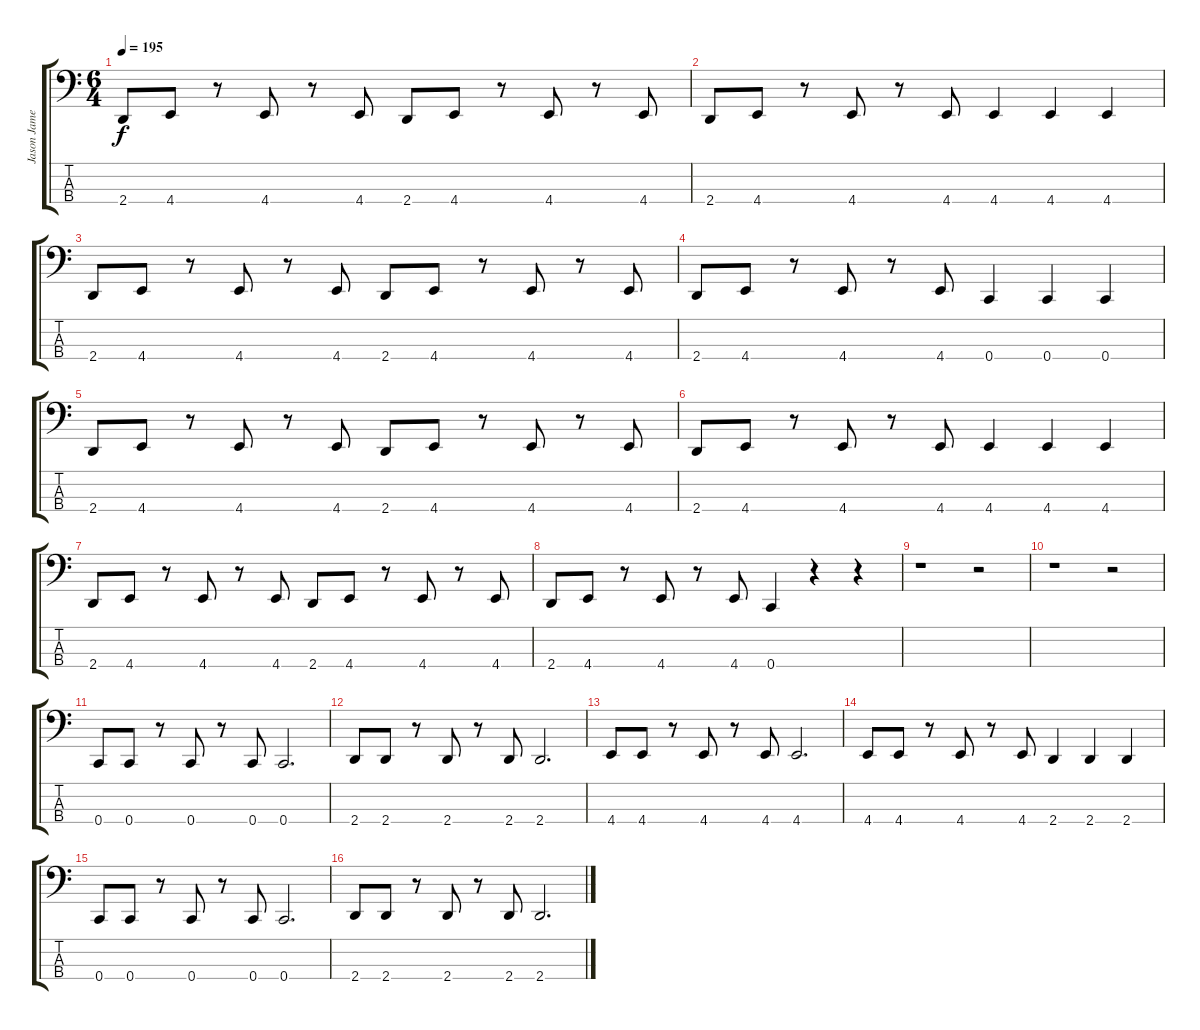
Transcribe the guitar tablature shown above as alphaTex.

\track ("Jason James" "Jason Jame") {instrument electricbasspick}
\staff {score tabs}
\tuning (F2 C2 G1 C1) {hide}
\ts (6 4)
\tempo 195
\clef f4
\ks c
2.4.8{dy f} 4.4.8 r.8 4.4.8 r.8 4.4.8 2.4.8 4.4.8 r.8 4.4.8 r.8 4.4.8 |
2.4.8 4.4.8 r.8 4.4.8 r.8 4.4.8 4.4.4 4.4.4 4.4.4 |
2.4.8 4.4.8 r.8 4.4.8 r.8 4.4.8 2.4.8 4.4.8 r.8 4.4.8 r.8 4.4.8 |
2.4.8 4.4.8 r.8 4.4.8 r.8 4.4.8 0.4.4 0.4.4 0.4.4 |
2.4.8 4.4.8 r.8 4.4.8 r.8 4.4.8 2.4.8 4.4.8 r.8 4.4.8 r.8 4.4.8 |
2.4.8 4.4.8 r.8 4.4.8 r.8 4.4.8 4.4.4 4.4.4 4.4.4 |
2.4.8 4.4.8 r.8 4.4.8 r.8 4.4.8 2.4.8 4.4.8 r.8 4.4.8 r.8 4.4.8 |
2.4.8 4.4.8 r.8 4.4.8 r.8 4.4.8 0.4.4 r.4 r.4 |
r.1 r.2 |
r.1 r.2 |
0.4.8 0.4.8 r.8 0.4.8 r.8 0.4.8 0.4.2{d} |
2.4.8 2.4.8 r.8 2.4.8 r.8 2.4.8 2.4.2{d} |
4.4.8 4.4.8 r.8 4.4.8 r.8 4.4.8 4.4.2{d} |
4.4.8 4.4.8 r.8 4.4.8 r.8 4.4.8 2.4.4 2.4.4 2.4.4 |
0.4.8 0.4.8 r.8 0.4.8 r.8 0.4.8 0.4.2{d} |
2.4.8 2.4.8 r.8 2.4.8 r.8 2.4.8 2.4.2{d}
